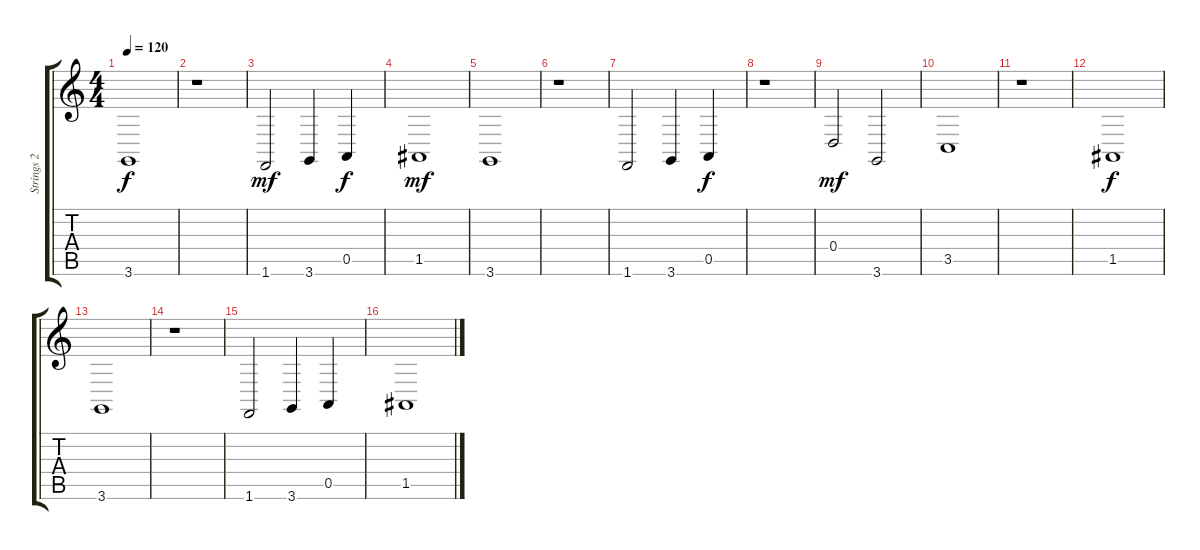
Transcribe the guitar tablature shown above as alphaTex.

\track ("Strings 2" "Strings 2") {instrument stringensemble1}
\staff {score tabs}
\tuning (E4 B3 G3 D3 A2 E2) {hide}
\ts (4 4)
\tempo 120
\clef g2
\ks c
3.6.1{dy f} |
r.1 |
1.6.2{dy mf} 3.6.4 0.5.4{dy f} |
1.5.1{dy mf} |
3.6.1 |
r.1 |
1.6.2 3.6.4 0.5.4{dy f} |
r.1 |
0.4.2{dy mf} 3.6.2 |
3.5.1 |
r.1 |
1.5.1{dy f} |
3.6.1 |
r.1 |
1.6.2 3.6.4 0.5.4 |
1.5.1
